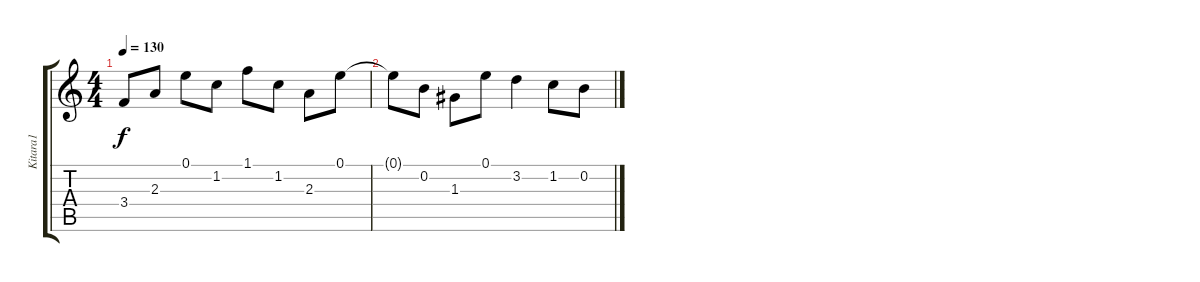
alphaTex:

\track ("Kitara1" "Kitara1") {instrument distortionguitar}
\staff {score tabs}
\tuning (E4 B3 G3 D3 A2 E2) {hide}
\ts (4 4)
\tempo 130
\clef g2
\ks c
3.4.8{dy f} 2.3.8 0.1.8 1.2.8 1.1.8 1.2.8 2.3.8 0.1.8 |
0.1{t}.8 0.2.8 1.3.8 0.1.8 3.2.4 1.2.8 0.2.8
